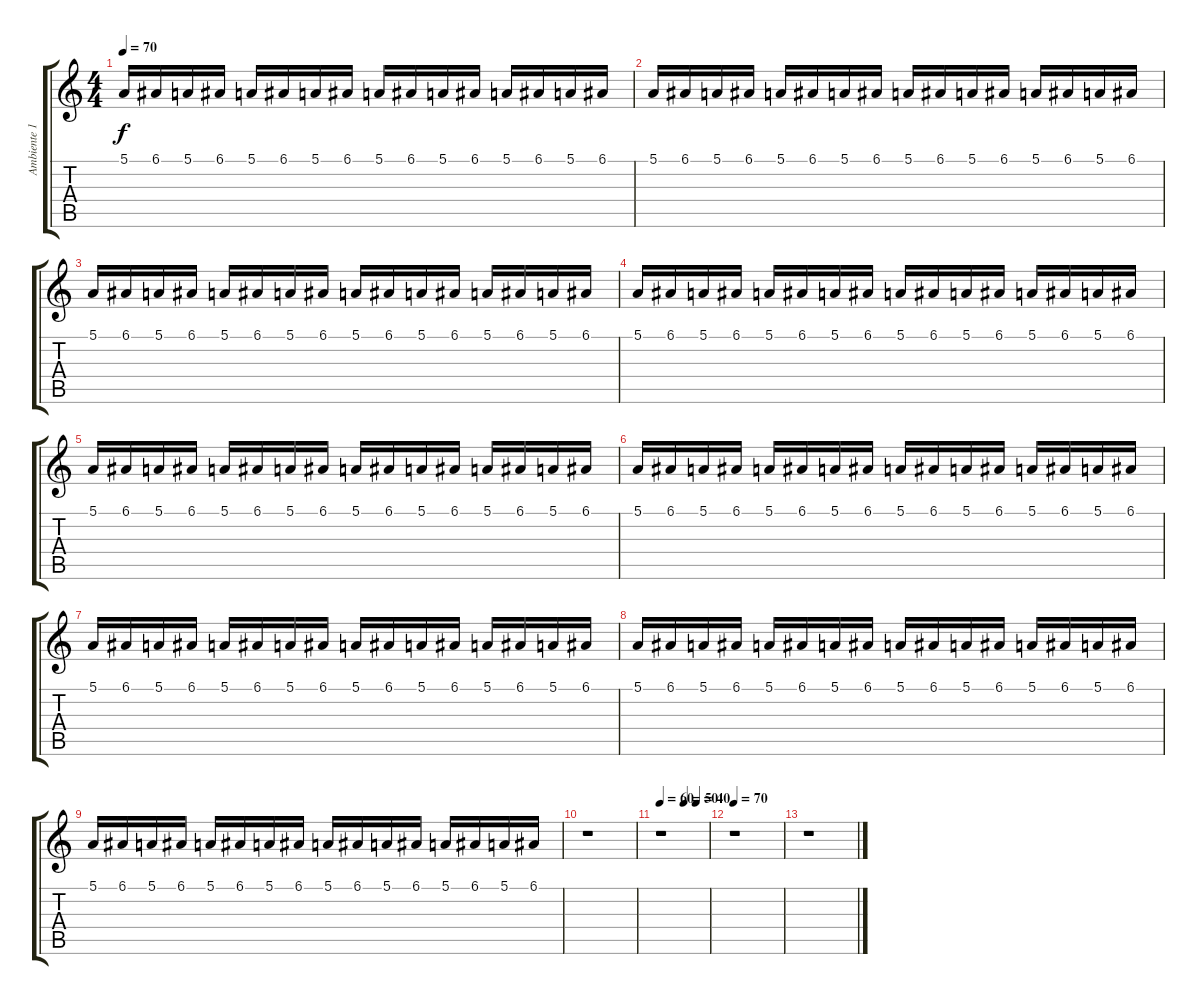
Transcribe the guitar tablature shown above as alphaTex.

\track ("Ambiente 1" "Ambiente 1") {instrument tremolostrings}
\staff {score tabs}
\tuning (E4 B3 G3 D3 A2 E2) {hide}
\ts (4 4)
\tempo 70
\clef g2
\ks c
5.1.16{dy f} 6.1.16 5.1.16 6.1.16 5.1.16 6.1.16 5.1.16 6.1.16 5.1.16 6.1.16 5.1.16 6.1.16 5.1.16 6.1.16 5.1.16 6.1.16 |
5.1.16 6.1.16 5.1.16 6.1.16 5.1.16 6.1.16 5.1.16 6.1.16 5.1.16 6.1.16 5.1.16 6.1.16 5.1.16 6.1.16 5.1.16 6.1.16 |
5.1.16 6.1.16 5.1.16 6.1.16 5.1.16 6.1.16 5.1.16 6.1.16 5.1.16 6.1.16 5.1.16 6.1.16 5.1.16 6.1.16 5.1.16 6.1.16 |
5.1.16 6.1.16 5.1.16 6.1.16 5.1.16 6.1.16 5.1.16 6.1.16 5.1.16 6.1.16 5.1.16 6.1.16 5.1.16 6.1.16 5.1.16 6.1.16 |
5.1.16 6.1.16 5.1.16 6.1.16 5.1.16 6.1.16 5.1.16 6.1.16 5.1.16 6.1.16 5.1.16 6.1.16 5.1.16 6.1.16 5.1.16 6.1.16 |
5.1.16 6.1.16 5.1.16 6.1.16 5.1.16 6.1.16 5.1.16 6.1.16 5.1.16 6.1.16 5.1.16 6.1.16 5.1.16 6.1.16 5.1.16 6.1.16 |
5.1.16 6.1.16 5.1.16 6.1.16 5.1.16 6.1.16 5.1.16 6.1.16 5.1.16 6.1.16 5.1.16 6.1.16 5.1.16 6.1.16 5.1.16 6.1.16 |
5.1.16 6.1.16 5.1.16 6.1.16 5.1.16 6.1.16 5.1.16 6.1.16 5.1.16 6.1.16 5.1.16 6.1.16 5.1.16 6.1.16 5.1.16 6.1.16 |
5.1.16 6.1.16 5.1.16 6.1.16 5.1.16 6.1.16 5.1.16 6.1.16 5.1.16 6.1.16 5.1.16 6.1.16 5.1.16 6.1.16 5.1.16 6.1.16 |
r.1 |
\tempo 60
\tempo (50 0.5)
\tempo (40 0.75)
r.1 |
\tempo 70
r.1 |
r.1
